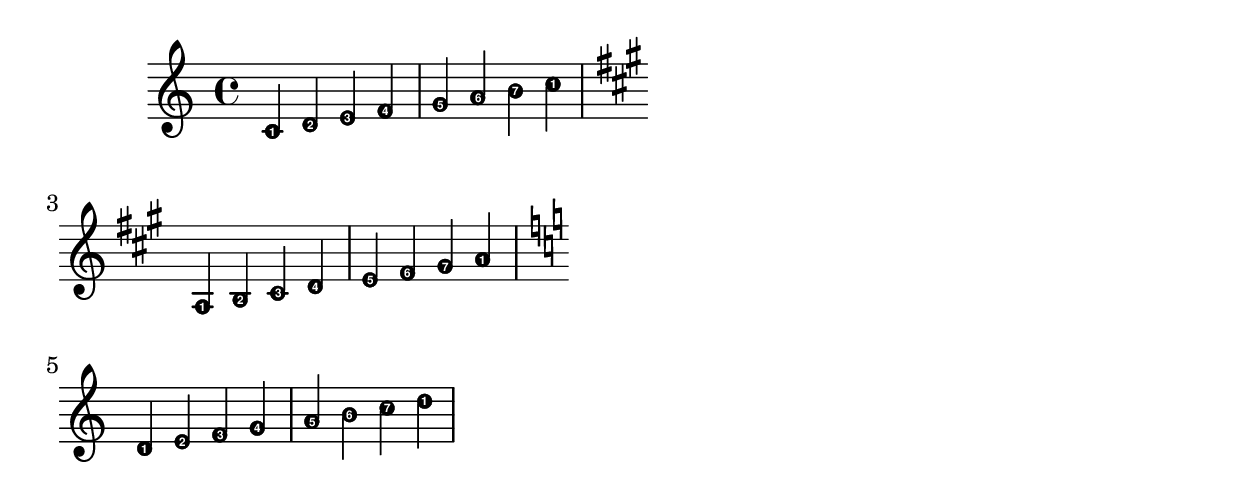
% Do not edit this file; it is automatically
% generated from Documentation/snippets/new
% This file is in the public domain.
%% Note: this file works from version 2.13.11
\version "2.13.20"

\header {
%% Translation of GIT committish: 5a7301fc350ffc3ab5bd3a2084c91666c9e9a549
  texidoces = "

Las cabezas de nota de notación fácil utilizan la propiedad
@code{note-names} del objeto @code{NoteHead} para determinad lo que
aparece dentro de la cabeza.  Mediante la sobreescritura de esta
propiedad, es posible imprimir números que representen el grado de la
escala.

Se puede crear un grabador simple que haga esto para la cabeza de cada
nota que ve.

"

  doctitlees = "Números como notas de notación fácil"

  lsrtags = "pitches"
  texidoc = "
Easy notation note heads use the @code{note-names} property
of the @code{NoteHead} object to determine what appears inside
the note head.  By overriding this property, it is possible
to print numbers representing the scale-degree.

A simple engraver can be created to do this for every note head
object it sees.
"
  doctitle = "Numbers as easy note heads"
} % begin verbatim


#(define Ez_numbers_engraver
   (list
    (cons 'acknowledgers
          (list
           (cons 'note-head-interface
                 (lambda (engraver grob source-engraver)
                   (let* ((context (ly:translator-context engraver))
                          (tonic-pitch (ly:context-property context 'tonic))
                          (tonic-name (ly:pitch-notename tonic-pitch))
                          (grob-pitch
                           (ly:event-property (event-cause grob) 'pitch))
                          (grob-name (ly:pitch-notename grob-pitch))
                          (delta (modulo (- grob-name tonic-name) 7))
                          (note-names
                           (make-vector 7 (number->string (1+ delta)))))
                     (ly:grob-set-property! grob 'note-names note-names))))))))

#(set-global-staff-size 26)

\layout {
  ragged-right = ##t
  \context {
    \Voice
    \consists \Ez_numbers_engraver
  }
}

\relative c' {
  \easyHeadsOn
  c4 d e f
  g4 a b c \break

  \key a \major
  a,4 b cis d
  e4 fis gis a \break

  \key d \dorian
  d,4 e f g
  a4 b c d
}
